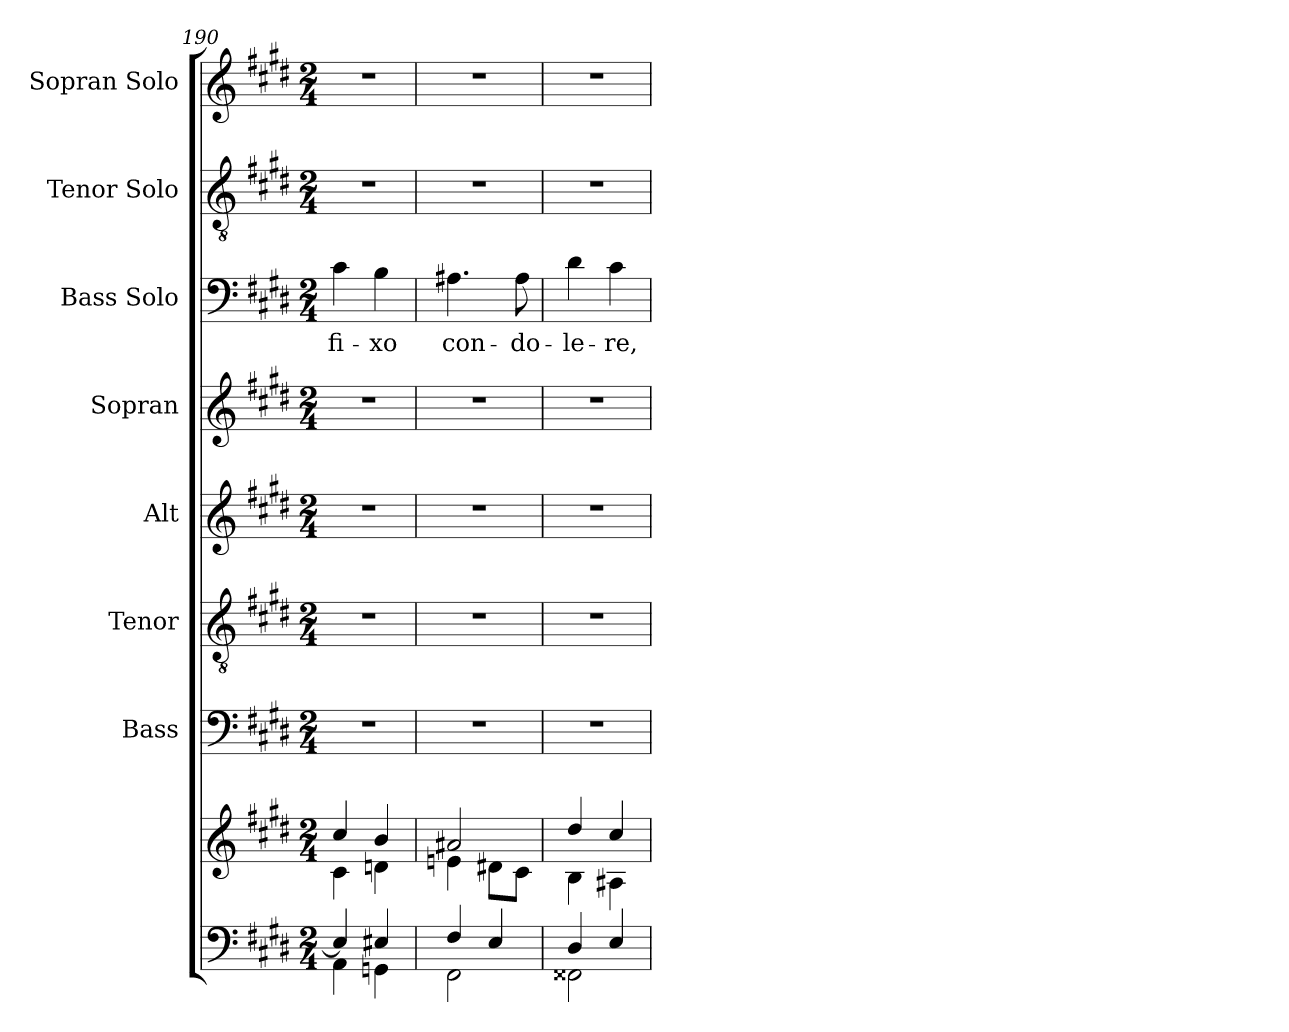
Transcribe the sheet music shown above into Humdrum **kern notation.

**kern	**kern	**kern	**kern	**kern	**kern	**kern	**text	**kern	**kern
*part8	*part8	*part7	*part6	*part5	*part4	*part3	*part3	*part2	*part1
*staff9	*staff8	*staff7	*staff6	*staff5	*staff4	*staff3	*staff3	*staff2	*staff1
*	*	*I"Bass	*I"Tenor	*I"Alt	*I"Sopran	*I"Bass Solo	*	*I"Tenor Solo	*I"Sopran Solo
*	*	*I'B.	*I'T.	*I'A.	*I'S.	*I'B. Solo	*	*I'T. Solo	*I'S. Solo
*clefF4	*clefG2	*clefF4	*clefGv2	*clefG2	*clefG2	*clefF4	*	*clefGv2	*clefG2
*k[f#c#g#d#]	*k[f#c#g#d#]	*k[f#c#g#d#]	*k[f#c#g#d#]	*k[f#c#g#d#]	*k[f#c#g#d#]	*k[f#c#g#d#]	*	*k[f#c#g#d#]	*k[f#c#g#d#]
*E:	*E:	*E:	*E:	*E:	*E:	*E:	*	*E:	*E:
*M2/4	*M2/4	*M2/4	*M2/4	*M2/4	*M2/4	*M2/4	*	*M2/4	*M2/4
=190	=190	=190	=190	=190	=190	=190	=190	=190	=190
*^	*^	*	*	*	*	*	*	*	*
!	!	!	!	!	!	!	!	!	!LO:LY:b	!	!
4E/]	4AA\	4cc#/	4c#\	2r	2r	2r	2r	4c#\	-fi-	2r	2r
!	!	!	!	!	!	!	!	!	!LO:LY:b	!	!
4E#X/	4GGn\	4b/	4dn\	.	.	.	.	4B\	-xo	.	.
=191	=191	=191	=191	=191	=191	=191	=191	=191	=191	=191	=191
!	!	!	!	!	!	!	!	!	!LO:LY:b	!	!
4F#/	2FF#\	2a#X/	4en\	2r	2r	2r	2r	4.A#X\	con-	2r	2r
4E/	.	.	8d#X\L	.	.	.	.	.	.	.	.
!	!	!	!	!	!	!	!	!	!LO:LY:b	!	!
.	.	.	8c#\J	.	.	.	.	8A#\	-do-	.	.
=192	=192	=192	=192	=192	=192	=192	=192	=192	=192	=192	=192
!	!	!	!	!	!	!	!	!	!LO:LY:b	!	!
4D#/	2FF##X\	4dd#/	4B\	2r	2r	2r	2r	4d#\	-le-	2r	2r
!	!	!	!	!	!	!	!	!	!LO:LY:b	!	!
4E/	.	4cc#/	4A#X\	.	.	.	.	4c#\	-re,	.	.
*v	*v	*	*	*	*	*	*	*	*	*	*
*	*v	*v	*	*	*	*	*	*	*	*
=	=	=	=	=	=	=	=	=	=
*-	*-	*-	*-	*-	*-	*-	*-	*-	*-
